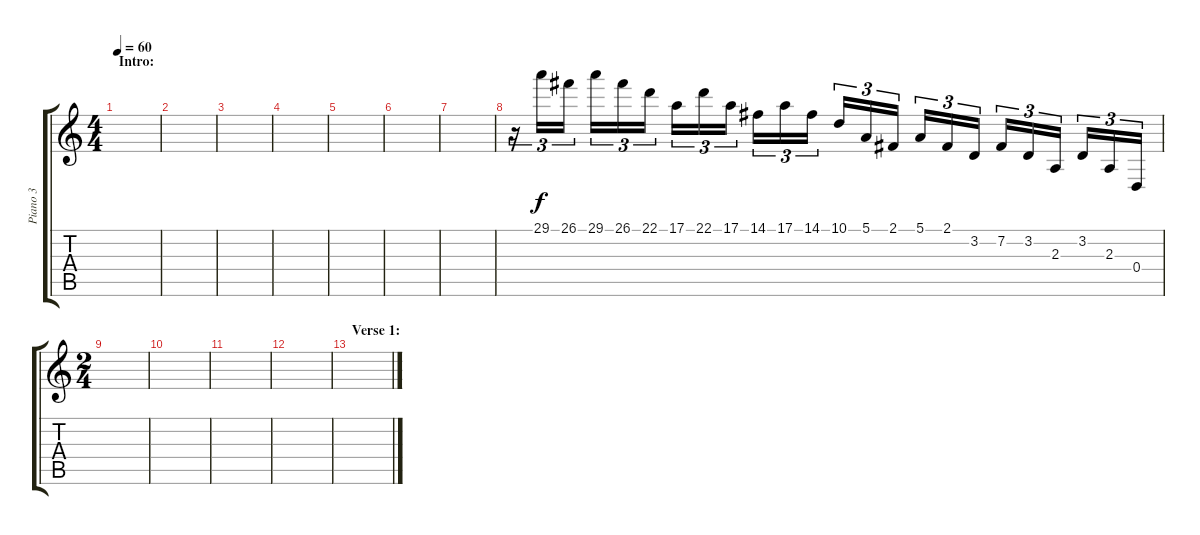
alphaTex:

\track ("Piano 3" "Piano 3") {instrument acousticgrandpiano}
\staff {score tabs}
\tuning (E4 B3 G3 D3 A2 E2) {hide}
\ts (4 4)
\section ("" "Intro:")
\tempo 60
\tempo 65
\tempo 60
\clef g2
\ks c
|
|
|
|
|
|
|
r.16{tu (3 2)} 29.1.16{tu (3 2)} 26.1.16{tu (3 2)} 29.1.16{tu (3 2)} 26.1.16{tu (3 2)} 22.1.16{tu (3 2)} 17.1.16{tu (3 2)} 22.1.16{tu (3 2)} 17.1.16{tu (3 2)} 14.1.16{tu (3 2)} 17.1.16{tu (3 2)} 14.1.16{tu (3 2)} 10.1.16{tu (3 2)} 5.1.16{tu (3 2)} 2.1.16{tu (3 2)} 5.1.16{tu (3 2)} 2.1.16{tu (3 2)} 3.2.16{tu (3 2)} 7.2.16{tu (3 2)} 3.2.16{tu (3 2)} 2.3.16{tu (3 2)} 3.2.16{tu (3 2)} 2.3.16{tu (3 2)} 0.4.16{tu (3 2)} |
\ts (2 4)
|
|
|
|
\section ("" "Verse 1:")
